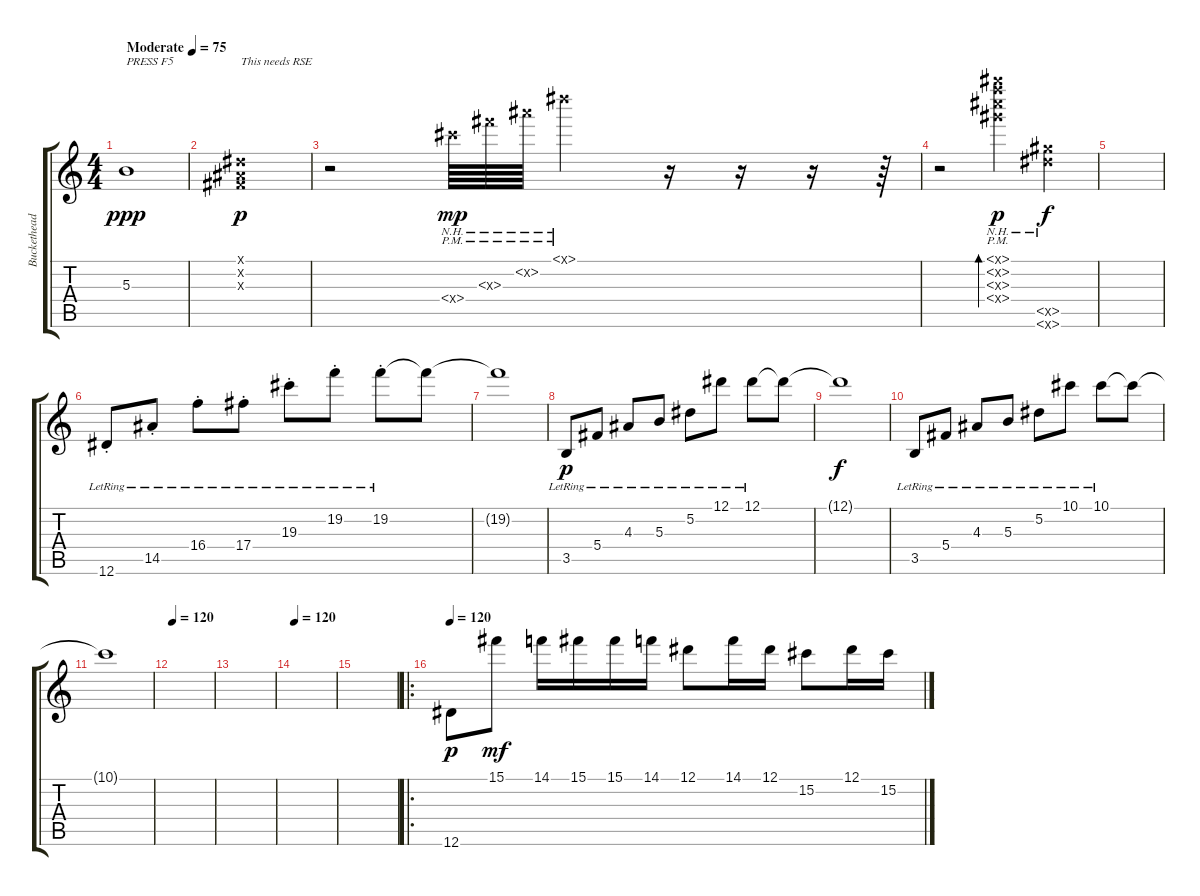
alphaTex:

\track ("Buckethead" "Buckethead") {instrument electricguitarclean}
\staff {score tabs}
\tuning (Eb4 Bb3 Gb3 Db3 Ab2 Eb2) {hide}
\ts (4 4)
\tempo (75 "Moderate")
\clef g2
\ks c
5.3.1{txt "PRESS F5" dy ppp instrument electricguitarclean} |
(0.1{x} 0.2{x} 0.3{x}).1{txt "This needs RSE" dy p balance 16 instrument acousticguitarnylon} |
r.2 5.4{nh pm x}.64{dy mp balance 0 instrument electricguitarclean} 5.3{nh pm x}.64 5.2{nh pm x}.64 5.1{nh pm x}.4 r.16 r.16 r.16 r.64 |
r.2 (3.1{nh pm x} 3.2{nh pm x} 3.3{nh pm x} 3.4{nh pm x}).4{bd 120 dy p} (5.5{nh x} 5.6{nh x}).4{dy f balance 16} |
|
12.6{st lr}.8{balance 0} 14.5{st lr}.8 16.4{st lr}.8 17.4{st lr}.8 19.3{st lr}.8 19.2{st lr}.8 19.2{st lr}.8 19.2{t}.8 |
19.2{t}.1 |
3.5{lr}.8{dy p balance 16} 5.4{lr}.8 4.3{lr}.8 5.3{lr}.8 5.2{lr}.8 12.1{lr}.8 12.1{lr}.8 12.1{t}.8 |
12.1{t}.1{dy f} |
3.5{lr}.8{balance 0} 5.4{lr}.8 4.3{lr}.8 5.3{lr}.8 5.2{lr}.8 10.1{lr}.8 10.1{lr}.8 10.1{t}.8 |
10.1{t}.1 |
\tempo 120
|
|
\tempo 120
|
|
\ro
\tempo 120
12.6.8{dy p balance 8 instrument acousticguitarnylon} 15.1.8{dy mf} 14.1.16 15.1.16 15.1.16 14.1.16 12.1.8 14.1.16 12.1.16 15.2.8 12.1.16 15.2.16
